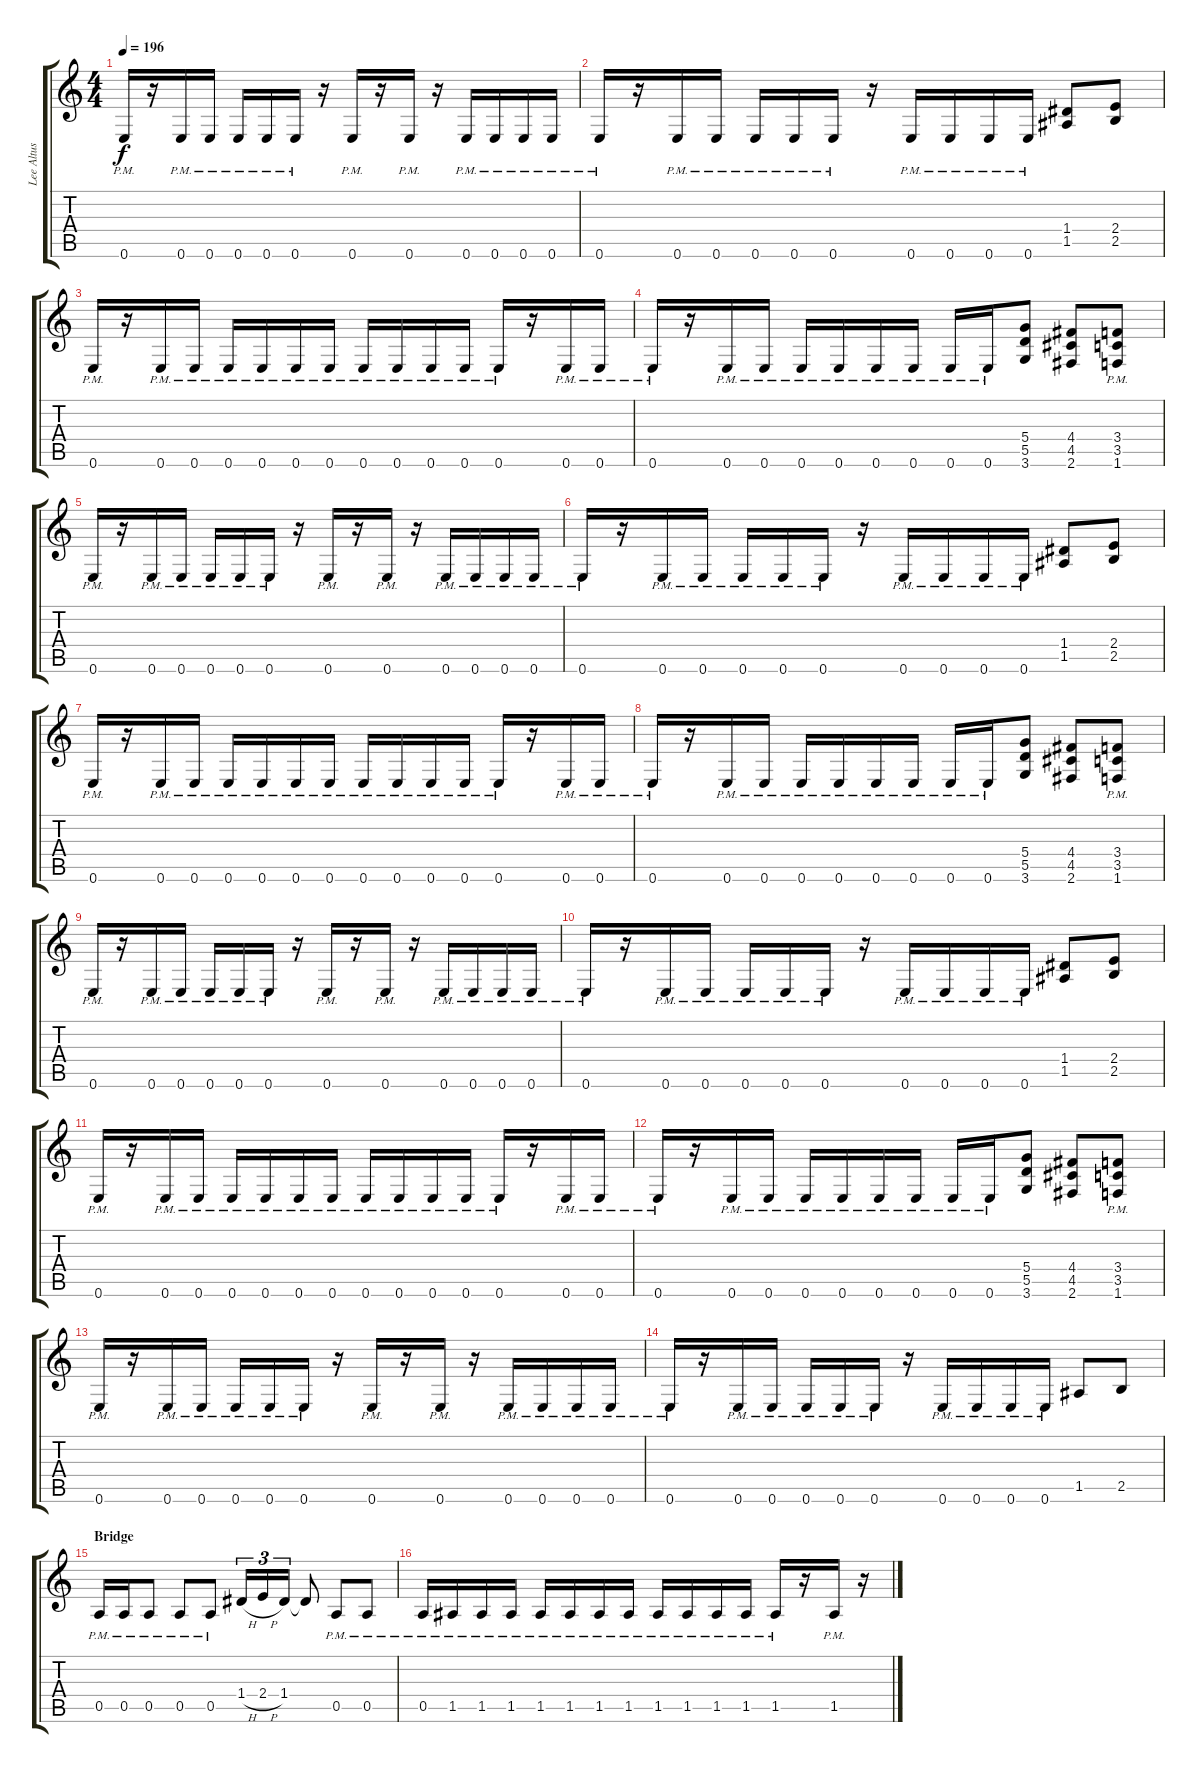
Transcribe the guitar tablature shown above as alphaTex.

\track ("Lee Altus" "Lee Altus") {instrument distortionguitar}
\staff {score tabs}
\tuning (E4 B3 G3 D3 A2 E2) {hide}
\ts (4 4)
\tempo 196
\clef g2
\ks c
0.6{pm}.16{dy f} r.16 0.6{pm}.16 0.6{pm}.16 0.6{pm}.16 0.6{pm}.16 0.6{pm}.16 r.16 0.6{pm}.16 r.16 0.6{pm}.16 r.16 0.6{pm}.16 0.6{pm}.16 0.6{pm}.16 0.6{pm}.16 |
0.6{pm}.16 r.16 0.6{pm}.16 0.6{pm}.16 0.6{pm}.16 0.6{pm}.16 0.6{pm}.16 r.16 0.6{pm}.16 0.6{pm}.16 0.6{pm}.16 0.6{pm}.16 (1.4 1.5).8 (2.4 2.5).8 |
0.6{pm}.16 r.16 0.6{pm}.16 0.6{pm}.16 0.6{pm}.16 0.6{pm}.16 0.6{pm}.16 0.6{pm}.16 0.6{pm}.16 0.6{pm}.16 0.6{pm}.16 0.6{pm}.16 0.6{pm}.16 r.16 0.6{pm}.16 0.6{pm}.16 |
0.6{pm}.16 r.16 0.6{pm}.16 0.6{pm}.16 0.6{pm}.16 0.6{pm}.16 0.6{pm}.16 0.6{pm}.16 0.6{pm}.16 0.6{pm}.16 (5.4 5.5 3.6).8 (4.4 4.5 2.6).8 (3.4{pm} 3.5{pm} 1.6{pm}).8 |
0.6{pm}.16 r.16 0.6{pm}.16 0.6{pm}.16 0.6{pm}.16 0.6{pm}.16 0.6{pm}.16 r.16 0.6{pm}.16 r.16 0.6{pm}.16 r.16 0.6{pm}.16 0.6{pm}.16 0.6{pm}.16 0.6{pm}.16 |
0.6{pm}.16 r.16 0.6{pm}.16 0.6{pm}.16 0.6{pm}.16 0.6{pm}.16 0.6{pm}.16 r.16 0.6{pm}.16 0.6{pm}.16 0.6{pm}.16 0.6{pm}.16 (1.4 1.5).8 (2.4 2.5).8 |
0.6{pm}.16 r.16 0.6{pm}.16 0.6{pm}.16 0.6{pm}.16 0.6{pm}.16 0.6{pm}.16 0.6{pm}.16 0.6{pm}.16 0.6{pm}.16 0.6{pm}.16 0.6{pm}.16 0.6{pm}.16 r.16 0.6{pm}.16 0.6{pm}.16 |
0.6{pm}.16 r.16 0.6{pm}.16 0.6{pm}.16 0.6{pm}.16 0.6{pm}.16 0.6{pm}.16 0.6{pm}.16 0.6{pm}.16 0.6{pm}.16 (5.4 5.5 3.6).8 (4.4 4.5 2.6).8 (3.4{pm} 3.5{pm} 1.6{pm}).8 |
0.6{pm}.16 r.16 0.6{pm}.16 0.6{pm}.16 0.6{pm}.16 0.6{pm}.16 0.6{pm}.16 r.16 0.6{pm}.16 r.16 0.6{pm}.16 r.16 0.6{pm}.16 0.6{pm}.16 0.6{pm}.16 0.6{pm}.16 |
0.6{pm}.16 r.16 0.6{pm}.16 0.6{pm}.16 0.6{pm}.16 0.6{pm}.16 0.6{pm}.16 r.16 0.6{pm}.16 0.6{pm}.16 0.6{pm}.16 0.6{pm}.16 (1.4 1.5).8 (2.4 2.5).8 |
0.6{pm}.16 r.16 0.6{pm}.16 0.6{pm}.16 0.6{pm}.16 0.6{pm}.16 0.6{pm}.16 0.6{pm}.16 0.6{pm}.16 0.6{pm}.16 0.6{pm}.16 0.6{pm}.16 0.6{pm}.16 r.16 0.6{pm}.16 0.6{pm}.16 |
0.6{pm}.16 r.16 0.6{pm}.16 0.6{pm}.16 0.6{pm}.16 0.6{pm}.16 0.6{pm}.16 0.6{pm}.16 0.6{pm}.16 0.6{pm}.16 (5.4 5.5 3.6).8 (4.4 4.5 2.6).8 (3.4{pm} 3.5{pm} 1.6{pm}).8 |
0.6{pm}.16 r.16 0.6{pm}.16 0.6{pm}.16 0.6{pm}.16 0.6{pm}.16 0.6{pm}.16 r.16 0.6{pm}.16 r.16 0.6{pm}.16 r.16 0.6{pm}.16 0.6{pm}.16 0.6{pm}.16 0.6{pm}.16 |
0.6{pm}.16 r.16 0.6{pm}.16 0.6{pm}.16 0.6{pm}.16 0.6{pm}.16 0.6{pm}.16 r.16 0.6{pm}.16 0.6{pm}.16 0.6{pm}.16 0.6{pm}.16 1.5.8 2.5.8 |
\section ("" "Bridge")
0.5{pm}.16 0.5{pm}.16 0.5{pm}.8 0.5{pm}.8 0.5{pm}.8 1.4{h}.16{tu (3 2)} 2.4{h}.16{tu (3 2)} 1.4.16{tu (3 2)} 1.4{t}.8 0.5{pm}.8 0.5{pm}.8 |
0.5{pm}.16 1.5{pm}.16 1.5{pm}.16 1.5{pm}.16 1.5{pm}.16 1.5{pm}.16 1.5{pm}.16 1.5{pm}.16 1.5{pm}.16 1.5{pm}.16 1.5{pm}.16 1.5{pm}.16 1.5{pm}.16 r.16 1.5{pm}.16 r.16
